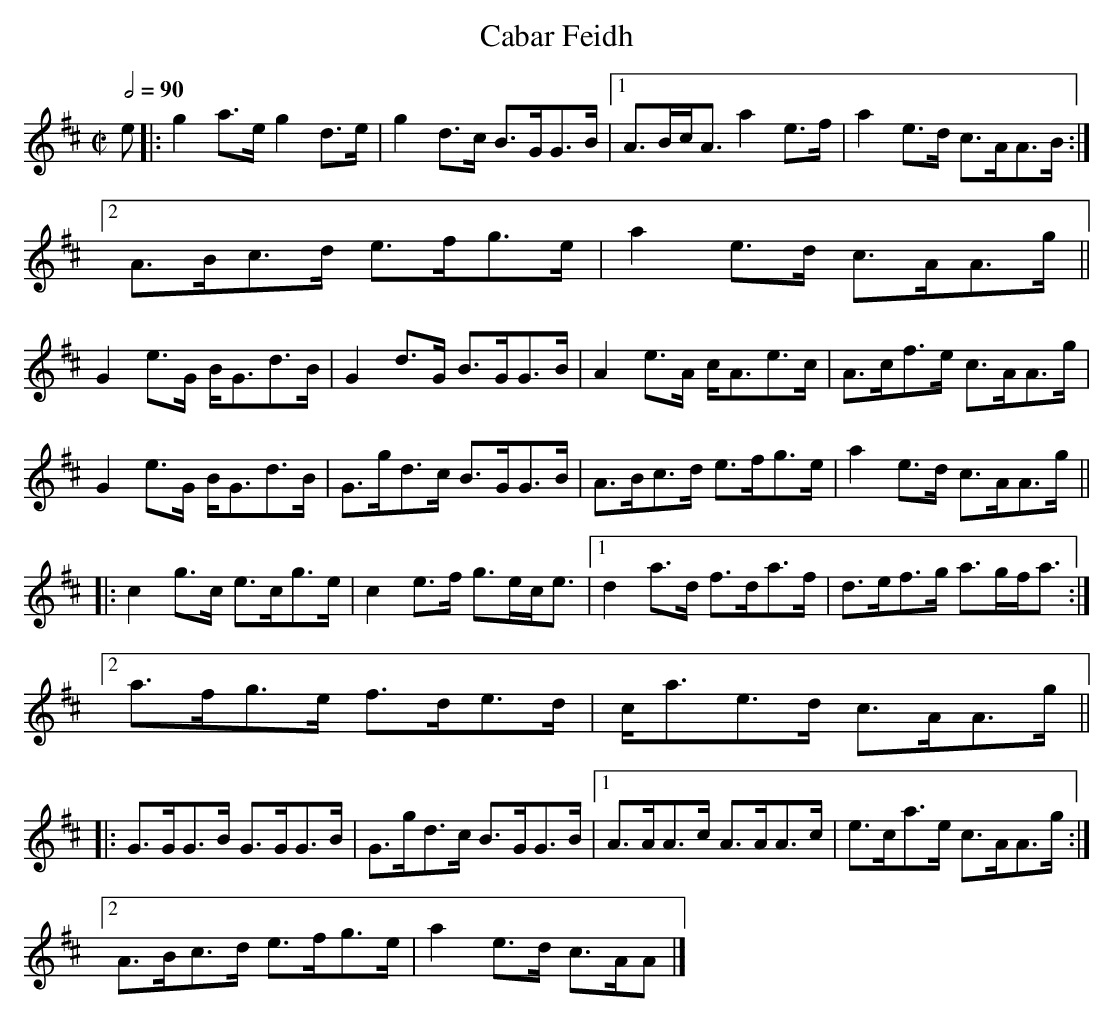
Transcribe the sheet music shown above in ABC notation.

X:1
T:Cabar Feidh
M:C|
L:1/8
Q:1/2=90
K:AMix
e|:g2 a>e g2 d>e|g2 d>c B>GG>B|[1 A>Bc<A a2 e>f|a2 e>d c>AA>B:|
                               [2 A>Bc>d e>fg>e|a2 e>d c>AA>g||
   G2 e>G B<Gd>B|G2 d>G B>GG>B|   A2 e>A c<Ae>c|A>cf>e c>AA>g |
   G2 e>G B<Gd>B|G>gd>c B>GG>B|   A>Bc>d e>fg>e|a2 e>d c>AA>g||
 |:c2 g>c e>cg>e|c2 e>f g>ec<e|[1 d2 a>d f>da>f|d>ef>g a>gf<a:|
                               [2 a>fg>e f>de>d|c<ae>d c>AA>g||
 |:G>GG>B G>GG>B|G>gd>c B>GG>B|[1 A>AA>c A>AA>c|e>ca>e c>AA>g:|
                               [2 A>Bc>d e>fg>e|a2 e>d c>AA  |]

Hexatonic and heptatonic scales could be built up as combinations of
Cannon's three pentatonic scales (though Cannon himself doesn't do
this):
